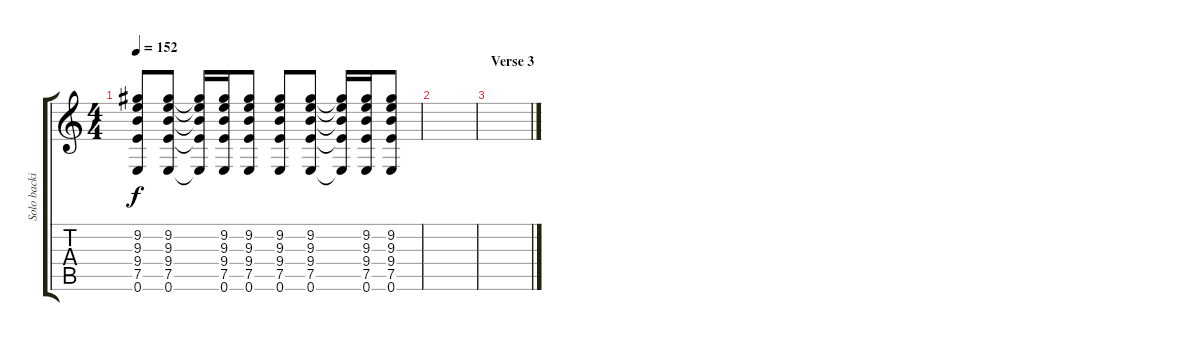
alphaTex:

\track ("Solo backing" "Solo backi") {instrument distortionguitar}
\staff {score tabs}
\tuning (E4 B3 G3 D3 A2 E2) {hide}
\ts (4 4)
\tempo 152
\clef g2
\ks c
(9.2 9.3 9.4 7.5 0.6).8{dy f} (9.2 9.3 9.4 7.5 0.6).8 (9.2{t} 9.3{t} 9.4{t} 7.5{t} 0.6{t}).16 (9.2 9.3 9.4 7.5 0.6).16 (9.2 9.3 9.4 7.5 0.6).8 (9.2 9.3 9.4 7.5 0.6).8 (9.2 9.3 9.4 7.5 0.6).8 (9.2{t} 9.3{t} 9.4{t} 7.5{t} 0.6{t}).16 (9.2 9.3 9.4 7.5 0.6).16 (9.2 9.3 9.4 7.5 0.6).8 |
|
\section ("" "Verse 3")
